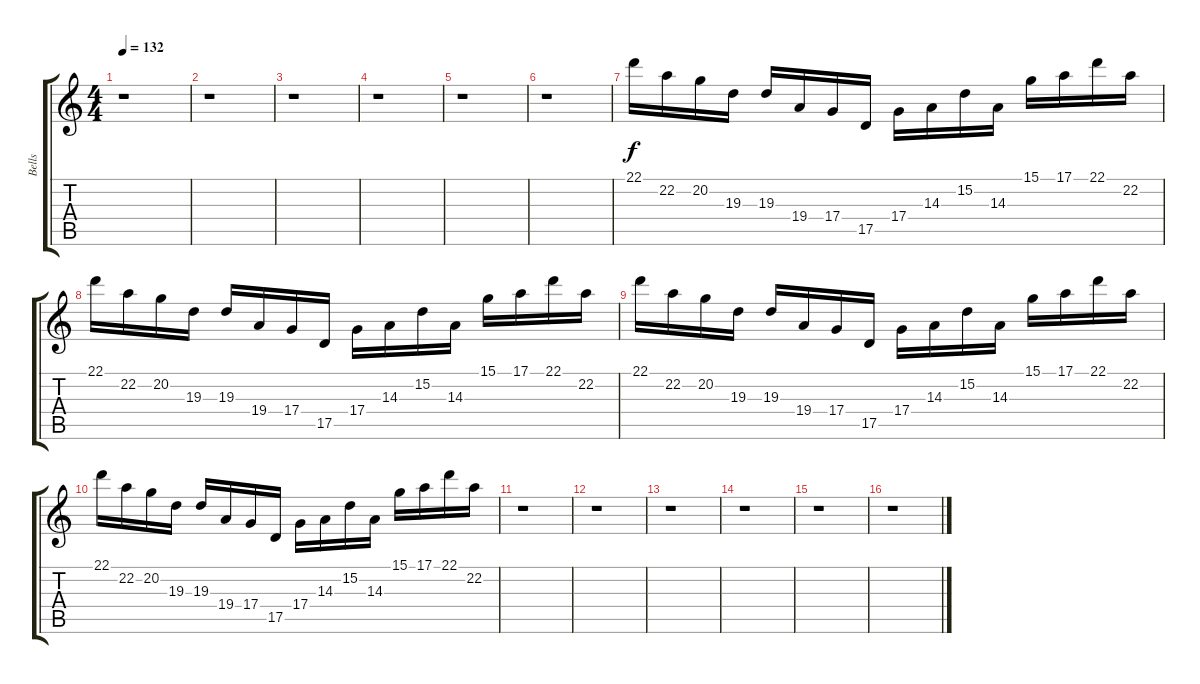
\track ("Bells" "Bells") {instrument musicbox}
\staff {score tabs}
\tuning (E4 B3 G3 D3 A2 E2) {hide}
\ts (4 4)
\tempo 132
\clef g2
\ks c
r.1{dy f} |
r.1 |
r.1 |
r.1 |
r.1 |
r.1 |
22.1.16 22.2.16 20.2.16 19.3.16 19.3.16 19.4.16 17.4.16 17.5.16 17.4.16 14.3.16 15.2.16 14.3.16 15.1.16 17.1.16 22.1.16 22.2.16 |
22.1.16 22.2.16 20.2.16 19.3.16 19.3.16 19.4.16 17.4.16 17.5.16 17.4.16 14.3.16 15.2.16 14.3.16 15.1.16 17.1.16 22.1.16 22.2.16 |
22.1.16 22.2.16 20.2.16 19.3.16 19.3.16 19.4.16 17.4.16 17.5.16 17.4.16 14.3.16 15.2.16 14.3.16 15.1.16 17.1.16 22.1.16 22.2.16 |
22.1.16 22.2.16 20.2.16 19.3.16 19.3.16 19.4.16 17.4.16 17.5.16 17.4.16 14.3.16 15.2.16 14.3.16 15.1.16 17.1.16 22.1.16 22.2.16 |
r.1 |
r.1 |
r.1 |
r.1 |
r.1 |
r.1
